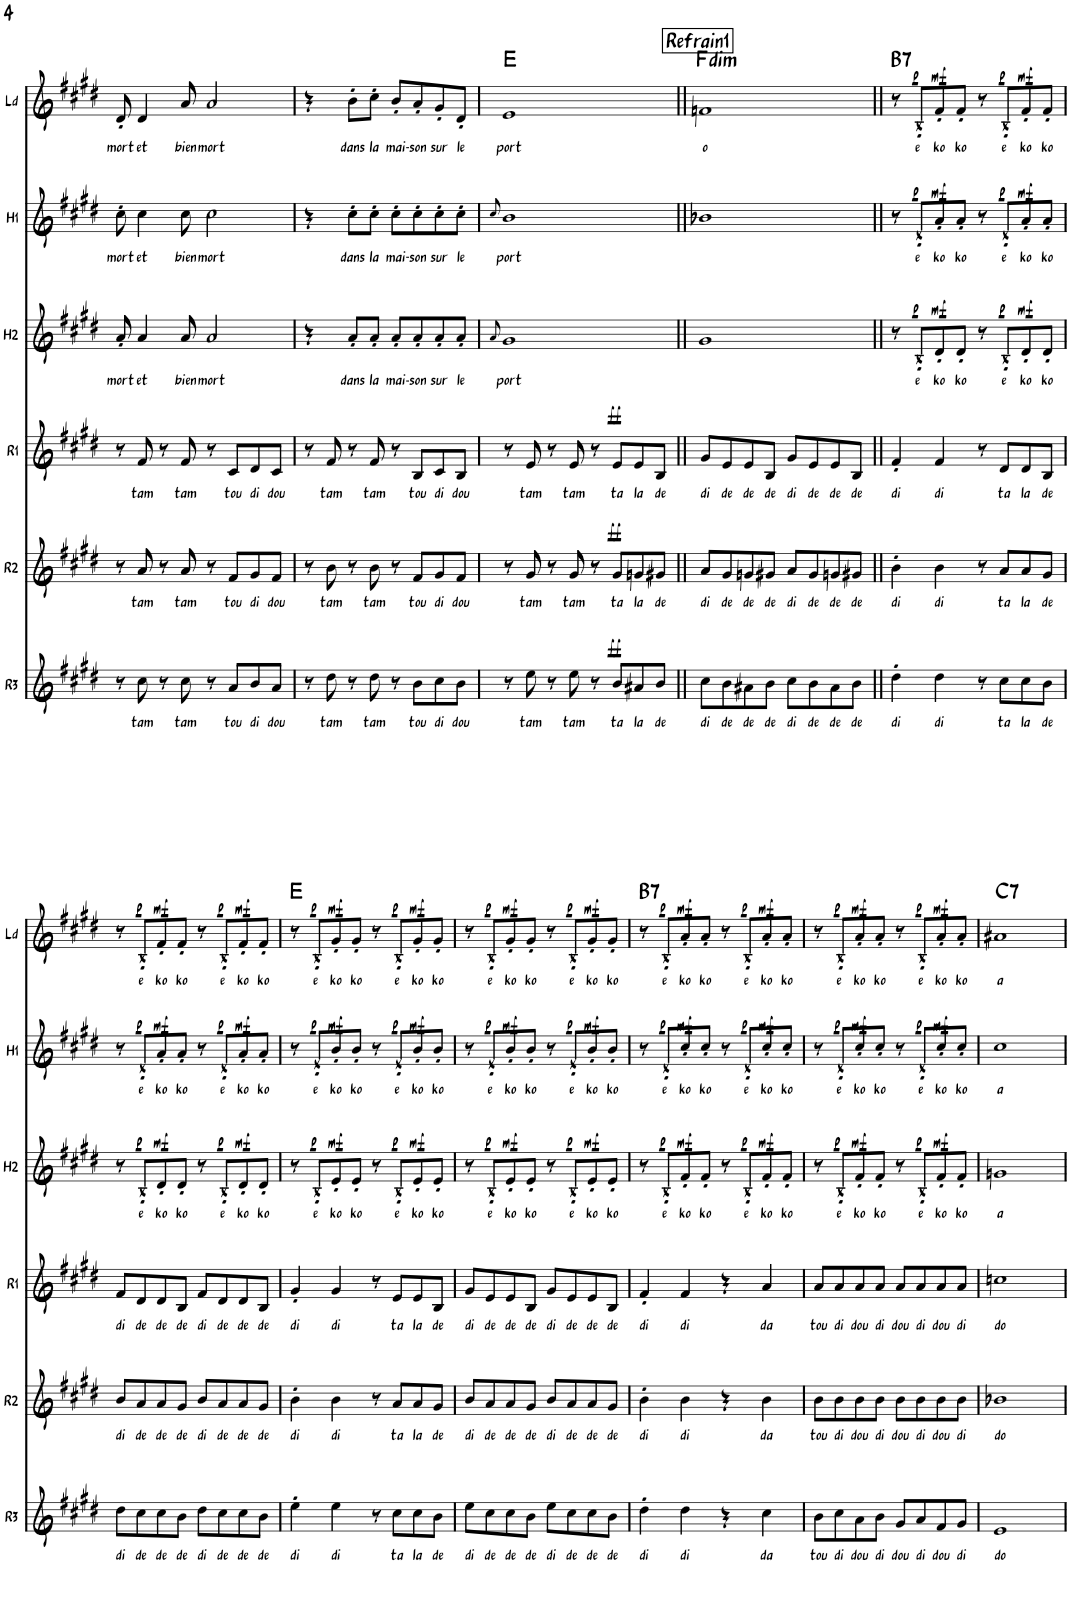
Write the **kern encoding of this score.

**kern	**kern	**text	**dynam	**kern	**text	**dynam	**kern	**text	**dynam	**kern	**text	**dynam	**kern	**text	**dynam	**kern	**text	**dynam	**harte
*part7	*part6	*part6	*part6	*part5	*part5	*part5	*part4	*part4	*part4	*part3	*part3	*part3	*part2	*part2	*part2	*part1	*part1	*part1	*part1
*staff7	*staff6	*staff6	*staff6	*staff5	*staff5	*staff5	*staff4	*staff4	*staff4	*staff3	*staff3	*staff3	*staff2	*staff2	*staff2	*staff1	*staff1	*staff1	*
*I"Basse	*I"Rythm3	*	*	*I"Rythm2	*	*	*I"Rythm1	*	*	*I"Harmo2	*	*	*I"Harmo1	*	*	*I"Lead	*	*	*
*I'Bs	*I'R3	*	*	*I'R2	*	*	*I'R1	*	*	*I'H2	*	*	*I'H1	*	*	*I'Ld	*	*	*
!!LO:PB:g=z
*clefF4	*clefG2	*	*	*clefG2	*	*	*clefG2	*	*	*clefG2	*	*	*clefG2	*	*	*clefG2	*	*	*
*Trd7c12	*	*	*	*	*	*	*	*	*	*	*	*	*	*	*	*	*	*	*
*k[f#c#g#d#]	*k[f#c#g#d#]	*	*	*k[f#c#g#d#]	*	*	*k[f#c#g#d#]	*	*	*k[f#c#g#d#]	*	*	*k[f#c#g#d#]	*	*	*k[f#c#g#d#]	*	*	*
*M4/4	*M4/4	*	*	*M4/4	*	*	*M4/4	*	*	*M4/4	*	*	*M4/4	*	*	*M4/4	*	*	*
=38	=38	=38	=38	=38	=38	=38	=38	=38	=38	=38	=38	=38	=38	=38	=38	=38	=38	=38	=38
!	!	!	!	!	!	!	!	!	!	!	!LO:LY:b	!	!	!LO:LY:b	!	!	!LO:LY:b	!	!
4F#	8r	.	.	8r	.	.	8r	.	.	8a'/	mort	.	8cc#'\	mort	.	8d#'/	mort	.	.
!	!	!LO:LY:b	!	!	!LO:LY:b	!	!	!LO:LY:b	!	!	!LO:LY:b	!	!	!LO:LY:b	!	!	!LO:LY:b	!	!
.	8cc#\	tam	.	8a/	tam	.	8f#/	tam	.	4a/	et	.	4cc#\	et	.	4d#/	et	.	.
8r	8r	.	.	8r	.	.	8r	.	.	.	.	.	.	.	.	.	.	.	.
!	!	!LO:LY:b	!	!	!LO:LY:b	!	!	!LO:LY:b	!	!	!LO:LY:b	!	!	!LO:LY:b	!	!	!LO:LY:b	!	!
8F#	8cc#\	tam	.	8a/	tam	.	8f#/	tam	.	8a/	bien	.	8cc#\	bien	.	8a/	bien	.	.
!	!	!	!	!	!	!	!	!	!	!	!LO:LY:b	!	!	!LO:LY:b	!	!	!LO:LY:b	!	!
4G#	8r	.	.	8r	.	.	8r	.	.	2a/	mort	.	2cc#\	mort	.	2a/	mort	.	.
!	!	!LO:LY:b	!	!	!LO:LY:b	!	!	!LO:LY:b	!	!	!	!	!	!	!	!	!	!	!
.	8a/L	tou	.	8f#/L	tou	.	8c#/L	tou	.	.	.	.	.	.	.	.	.	.	.
!	!	!LO:LY:b	!	!	!LO:LY:b	!	!	!LO:LY:b	!	!	!	!	!	!	!	!	!	!	!
4r	8b/	di	.	8g#/	di	.	8d#/	di	.	.	.	.	.	.	.	.	.	.	.
!	!	!LO:LY:b	!	!	!LO:LY:b	!	!	!LO:LY:b	!	!	!	!	!	!	!	!	!	!	!
.	8a/J	dou	.	8f#/J	dou	.	8c#/J	dou	.	.	.	.	.	.	.	.	.	.	.
=39	=39	=39	=39	=39	=39	=39	=39	=39	=39	=39	=39	=39	=39	=39	=39	=39	=39	=39	=39
4BB	8r	.	.	8r	.	.	8r	.	.	4r	.	.	4r	.	.	4r	.	.	.
!	!	!LO:LY:b	!	!	!LO:LY:b	!	!	!LO:LY:b	!	!	!	!	!	!	!	!	!	!	!
.	8dd#\	tam	.	8b\	tam	.	8f#/	tam	.	.	.	.	.	.	.	.	.	.	.
!	!	!	!	!	!	!	!	!	!	!	!LO:LY:b	!	!	!LO:LY:b	!	!	!LO:LY:b	!	!
8r	8r	.	.	8r	.	.	8r	.	.	8a'/L	dans	.	8cc#'\L	dans	.	8b'\L	dans	.	.
!	!	!LO:LY:b	!	!	!LO:LY:b	!	!	!LO:LY:b	!	!	!LO:LY:b	!	!	!LO:LY:b	!	!	!LO:LY:b	!	!
8BB	8dd#\	tam	.	8b\	tam	.	8f#/	tam	.	8a'/J	la	.	8cc#'\J	la	.	8cc#'\J	la	.	.
!	!	!	!	!	!	!	!	!	!	!	!LO:LY:b	!	!	!LO:LY:b	!	!	!LO:LY:b	!	!
8r	8r	.	.	8r	.	.	8r	.	.	8a'/L	mai-	.	8cc#'\L	mai-	.	8b'/L	mai-	.	.
!	!	!LO:LY:b	!	!	!LO:LY:b	!	!	!LO:LY:b	!	!	!LO:LY:b	!	!	!LO:LY:b	!	!	!LO:LY:b	!	!
8BB	8b\L	tou	.	8f#/L	tou	.	8B/L	tou	.	8a'/	-son	.	8cc#'\	-son	.	8a'/	-son	.	.
!	!	!LO:LY:b	!	!	!LO:LY:b	!	!	!LO:LY:b	!	!	!LO:LY:b	!	!	!LO:LY:b	!	!	!LO:LY:b	!	!
4r	8cc#\	di	.	8g#/	di	.	8c#/	di	.	8a'/	sur	.	8cc#'\	sur	.	8g#'/	sur	.	.
!	!	!LO:LY:b	!	!	!LO:LY:b	!	!	!LO:LY:b	!	!	!LO:LY:b	!	!	!LO:LY:b	!	!	!LO:LY:b	!	!
.	8b\J	dou	.	8f#/J	dou	.	8B/J	dou	.	8a'/J	le	.	8cc#'\J	le	.	8d#'/J	le	.	.
=40	=40	=40	=40	=40	=40	=40	=40	=40	=40	=40	=40	=40	=40	=40	=40	=40	=40	=40	=40
.	.	.	.	.	.	.	.	.	.	8qa/	.	.	8qcc#/	.	.	.	.	.	.
!	!	!	!	!	!	!	!	!	!	!	!LO:LY:b	!	!	!LO:LY:b	!	!	!LO:LY:b	!	!
4E	8r	.	.	8r	.	.	8r	.	.	1g#	port	.	1b	port	.	1e	port	.	E:maj
!	!	!LO:LY:b	!	!	!LO:LY:b	!	!	!LO:LY:b	!	!	!	!	!	!	!	!	!	!	!
.	8ee\	tam	.	8g#/	tam	.	8e/	tam	.	.	.	.	.	.	.	.	.	.	.
8r	8r	.	.	8r	.	.	8r	.	.	.	.	.	.	.	.	.	.	.	.
!	!	!LO:LY:b	!	!	!LO:LY:b	!	!	!LO:LY:b	!	!	!	!	!	!	!	!	!	!	!
8E	8ee\	tam	.	8g#/	tam	.	8e/	tam	.	.	.	.	.	.	.	.	.	.	.
4E	8r	.	.	8r	.	.	8r	.	.	.	.	.	.	.	.	.	.	.	.
!	!	!LO:LY:b	!LO:DY:a	!	!LO:LY:b	!LO:DY:a	!	!LO:LY:b	!LO:DY:a	!	!	!	!	!	!	!	!	!	!
.	8b/L	ta	ff	8g#/L	ta	ff	8e/L	ta	ff	.	.	.	.	.	.	.	.	.	.
!	!	!LO:LY:b	!	!	!LO:LY:b	!	!	!LO:LY:b	!	!	!	!	!	!	!	!	!	!	!
4r	8a#X/	la	.	8gn/	la	.	8e/	la	.	.	.	.	.	.	.	.	.	.	.
!	!	!LO:LY:b	!	!	!LO:LY:b	!	!	!LO:LY:b	!	!	!	!	!	!	!	!	!	!	!
.	8b/J	de	.	8g#X/J	de	.	8B/J	de	.	.	.	.	.	.	.	.	.	.	.
!!LO:REH:place=s1:a:B:rj:fs=14:t=Refrain1
=41||	=41||	=41||	=41||	=41||	=41||	=41||	=41||	=41||	=41||	=41||	=41||	=41||	=41||	=41||	=41||	=41||	=41||	=41||	=41||
!	!	!LO:LY:b	!	!	!LO:LY:b	!	!	!LO:LY:b	!	!	!	!	!	!	!	!	!LO:LY:b	!	!LO:H:kt=dim
4Fn	8cc#\L	di	.	8a/L	di	.	8g#/L	di	.	1g#	.	.	1b-X	.	.	1fn	o	.	F:dim
!	!	!LO:LY:b	!	!	!LO:LY:b	!	!	!LO:LY:b	!	!	!	!	!	!	!	!	!	!	!
.	8b\	de	.	8g#/	de	.	8e/	de	.	.	.	.	.	.	.	.	.	.	.
!	!	!LO:LY:b	!	!	!LO:LY:b	!	!	!LO:LY:b	!	!	!	!	!	!	!	!	!	!	!
8r	8a#X\	de	.	8gn/	de	.	8e/	de	.	.	.	.	.	.	.	.	.	.	.
!	!	!LO:LY:b	!	!	!LO:LY:b	!	!	!LO:LY:b	!	!	!	!	!	!	!	!	!	!	!
8F	8b\J	de	.	8g#X/J	de	.	8B/J	de	.	.	.	.	.	.	.	.	.	.	.
!	!	!LO:LY:b	!	!	!LO:LY:b	!	!	!LO:LY:b	!	!	!	!	!	!	!	!	!	!	!
8r	8cc#\L	di	.	8a/L	di	.	8g#/L	di	.	.	.	.	.	.	.	.	.	.	.
!	!	!LO:LY:b	!	!	!LO:LY:b	!	!	!LO:LY:b	!	!	!	!	!	!	!	!	!	!	!
4F	8b\	de	.	8g#/	de	.	8e/	de	.	.	.	.	.	.	.	.	.	.	.
!	!	!LO:LY:b	!	!	!LO:LY:b	!	!	!LO:LY:b	!	!	!	!	!	!	!	!	!	!	!
.	8a#\	de	.	8gn/	de	.	8e/	de	.	.	.	.	.	.	.	.	.	.	.
!	!	!LO:LY:b	!	!	!LO:LY:b	!	!	!LO:LY:b	!	!	!	!	!	!	!	!	!	!	!
8r	8b\J	de	.	8g#X/J	de	.	8B/J	de	.	.	.	.	.	.	.	.	.	.	.
=42||	=42||	=42||	=42||	=42||	=42||	=42||	=42||	=42||	=42||	=42||	=42||	=42||	=42||	=42||	=42||	=42||	=42||	=42||	=42||
!	!	!LO:LY:b	!	!	!LO:LY:b	!	!	!LO:LY:b	!	!	!	!	!	!	!	!	!	!	!LO:H:kt=7
4BB	4dd#'\	di	.	4b'\	di	.	4f#'/	di	.	8r	.	.	8r	.	.	8r	.	.	B:7
!	!	!	!	!	!	!	!	!	!	!	!LO:LY:b	!LO:DY:a	!	!LO:LY:b	!LO:DY:a	!	!LO:LY:b	!LO:DY:a	!
.	.	.	.	.	.	.	.	.	.	8B'/L	e	p	8d#'/L	e	p	8B'/L	e	p	.
!	!	!LO:LY:b	!	!	!LO:LY:b	!	!	!LO:LY:b	!	!	!LO:LY:b	!LO:DY:a	!	!LO:LY:b	!LO:DY:a	!	!LO:LY:b	!LO:DY:a	!
8r	4dd#\	di	.	4b\	di	.	4f#/	di	.	8d#'/	ko	mf	8a'/	ko	mf	8f#'/	ko	mf	.
!	!	!	!	!	!	!	!	!	!	!	!LO:LY:b	!	!	!LO:LY:b	!	!	!LO:LY:b	!	!
8BB	.	.	.	.	.	.	.	.	.	8d#'/J	ko	.	8a'/J	ko	.	8f#'/J	ko	.	.
4BB	8r	.	.	8r	.	.	8r	.	.	8r	.	.	8r	.	.	8r	.	.	.
!	!	!LO:LY:b	!	!	!LO:LY:b	!	!	!LO:LY:b	!	!	!LO:LY:b	!LO:DY:a	!	!LO:LY:b	!LO:DY:a	!	!LO:LY:b	!LO:DY:a	!
.	8cc#\L	ta	.	8a/L	ta	.	8d#/L	ta	.	8B'/L	e	p	8d#'/L	e	p	8B'/L	e	p	.
!	!	!LO:LY:b	!	!	!LO:LY:b	!	!	!LO:LY:b	!	!	!LO:LY:b	!LO:DY:a	!	!LO:LY:b	!LO:DY:a	!	!LO:LY:b	!LO:DY:a	!
4r	8cc#\	la	.	8a/	la	.	8d#/	la	.	8d#'/	ko	mf	8a'/	ko	mf	8f#'/	ko	mf	.
!	!	!LO:LY:b	!	!	!LO:LY:b	!	!	!LO:LY:b	!	!	!LO:LY:b	!	!	!LO:LY:b	!	!	!LO:LY:b	!	!
.	8b\J	de	.	8g#/J	de	.	8B/J	de	.	8d#'/J	ko	.	8a'/J	ko	.	8f#'/J	ko	.	.
!!LO:LB:g=z
=43	=43	=43	=43	=43	=43	=43	=43	=43	=43	=43	=43	=43	=43	=43	=43	=43	=43	=43	=43
!	!	!LO:LY:b	!	!	!LO:LY:b	!	!	!LO:LY:b	!	!	!	!	!	!	!	!	!	!	!
4BB	8dd#\L	di	.	8b/L	di	.	8f#/L	di	.	8r	.	.	8r	.	.	8r	.	.	.
!	!	!LO:LY:b	!	!	!LO:LY:b	!	!	!LO:LY:b	!	!	!LO:LY:b	!LO:DY:a	!	!LO:LY:b	!LO:DY:a	!	!LO:LY:b	!LO:DY:a	!
.	8cc#\	de	.	8a/	de	.	8d#/	de	.	8B'/L	e	p	8d#'/L	e	p	8B'/L	e	p	.
!	!	!LO:LY:b	!	!	!LO:LY:b	!	!	!LO:LY:b	!	!	!LO:LY:b	!LO:DY:a	!	!LO:LY:b	!LO:DY:a	!	!LO:LY:b	!LO:DY:a	!
8r	8cc#\	de	.	8a/	de	.	8d#/	de	.	8d#'/	ko	mf	8a'/	ko	mf	8f#'/	ko	mf	.
!	!	!LO:LY:b	!	!	!LO:LY:b	!	!	!LO:LY:b	!	!	!LO:LY:b	!	!	!LO:LY:b	!	!	!LO:LY:b	!	!
8BB	8b\J	de	.	8g#/J	de	.	8B/J	de	.	8d#'/J	ko	.	8a'/J	ko	.	8f#'/J	ko	.	.
!	!	!LO:LY:b	!	!	!LO:LY:b	!	!	!LO:LY:b	!	!	!	!	!	!	!	!	!	!	!
8r	8dd#\L	di	.	8b/L	di	.	8f#/L	di	.	8r	.	.	8r	.	.	8r	.	.	.
!	!	!LO:LY:b	!	!	!LO:LY:b	!	!	!LO:LY:b	!	!	!LO:LY:b	!LO:DY:a	!	!LO:LY:b	!LO:DY:a	!	!LO:LY:b	!LO:DY:a	!
4BB	8cc#\	de	.	8a/	de	.	8d#/	de	.	8B'/L	e	p	8d#'/L	e	p	8B'/L	e	p	.
!	!	!LO:LY:b	!	!	!LO:LY:b	!	!	!LO:LY:b	!	!	!LO:LY:b	!LO:DY:a	!	!LO:LY:b	!LO:DY:a	!	!LO:LY:b	!LO:DY:a	!
.	8cc#\	de	.	8a/	de	.	8d#/	de	.	8d#'/	ko	mf	8a'/	ko	mf	8f#'/	ko	mf	.
!	!	!LO:LY:b	!	!	!LO:LY:b	!	!	!LO:LY:b	!	!	!LO:LY:b	!	!	!LO:LY:b	!	!	!LO:LY:b	!	!
8r	8b\J	de	.	8g#/J	de	.	8B/J	de	.	8d#'/J	ko	.	8a'/J	ko	.	8f#'/J	ko	.	.
=44	=44	=44	=44	=44	=44	=44	=44	=44	=44	=44	=44	=44	=44	=44	=44	=44	=44	=44	=44
!	!	!LO:LY:b	!	!	!LO:LY:b	!	!	!LO:LY:b	!	!	!	!	!	!	!	!	!	!	!
4E	4ee'\	di	.	4b'\	di	.	4g#'/	di	.	8r	.	.	8r	.	.	8r	.	.	E:maj
!	!	!	!	!	!	!	!	!	!	!	!LO:LY:b	!LO:DY:a	!	!LO:LY:b	!LO:DY:a	!	!LO:LY:b	!LO:DY:a	!
.	.	.	.	.	.	.	.	.	.	8B'/L	e	p	8e'/L	e	p	8B'/L	e	p	.
!	!	!LO:LY:b	!	!	!LO:LY:b	!	!	!LO:LY:b	!	!	!LO:LY:b	!LO:DY:a	!	!LO:LY:b	!LO:DY:a	!	!LO:LY:b	!LO:DY:a	!
8r	4ee\	di	.	4b\	di	.	4g#/	di	.	8e'/	ko	mf	8b'/	ko	mf	8g#'/	ko	mf	.
!	!	!	!	!	!	!	!	!	!	!	!LO:LY:b	!	!	!LO:LY:b	!	!	!LO:LY:b	!	!
8E	.	.	.	.	.	.	.	.	.	8e'/J	ko	.	8b'/J	ko	.	8g#'/J	ko	.	.
4E	8r	.	.	8r	.	.	8r	.	.	8r	.	.	8r	.	.	8r	.	.	.
!	!	!LO:LY:b	!	!	!LO:LY:b	!	!	!LO:LY:b	!	!	!LO:LY:b	!LO:DY:a	!	!LO:LY:b	!LO:DY:a	!	!LO:LY:b	!LO:DY:a	!
.	8cc#\L	ta	.	8a/L	ta	.	8e/L	ta	.	8B'/L	e	p	8e'/L	e	p	8B'/L	e	p	.
!	!	!LO:LY:b	!	!	!LO:LY:b	!	!	!LO:LY:b	!	!	!LO:LY:b	!LO:DY:a	!	!LO:LY:b	!LO:DY:a	!	!LO:LY:b	!LO:DY:a	!
4r	8cc#\	la	.	8a/	la	.	8e/	la	.	8e'/	ko	mf	8b'/	ko	mf	8g#'/	ko	mf	.
!	!	!LO:LY:b	!	!	!LO:LY:b	!	!	!LO:LY:b	!	!	!LO:LY:b	!	!	!LO:LY:b	!	!	!LO:LY:b	!	!
.	8b\J	de	.	8g#/J	de	.	8B/J	de	.	8e'/J	ko	.	8b'/J	ko	.	8g#'/J	ko	.	.
=45	=45	=45	=45	=45	=45	=45	=45	=45	=45	=45	=45	=45	=45	=45	=45	=45	=45	=45	=45
!	!	!LO:LY:b	!	!	!LO:LY:b	!	!	!LO:LY:b	!	!	!	!	!	!	!	!	!	!	!
4E	8ee\L	di	.	8b/L	di	.	8g#/L	di	.	8r	.	.	8r	.	.	8r	.	.	.
!	!	!LO:LY:b	!	!	!LO:LY:b	!	!	!LO:LY:b	!	!	!LO:LY:b	!LO:DY:a	!	!LO:LY:b	!LO:DY:a	!	!LO:LY:b	!LO:DY:a	!
.	8cc#\	de	.	8a/	de	.	8e/	de	.	8B'/L	e	p	8e'/L	e	p	8B'/L	e	p	.
!	!	!LO:LY:b	!	!	!LO:LY:b	!	!	!LO:LY:b	!	!	!LO:LY:b	!LO:DY:a	!	!LO:LY:b	!LO:DY:a	!	!LO:LY:b	!LO:DY:a	!
8r	8cc#\	de	.	8a/	de	.	8e/	de	.	8e'/	ko	mf	8b'/	ko	mf	8g#'/	ko	mf	.
!	!	!LO:LY:b	!	!	!LO:LY:b	!	!	!LO:LY:b	!	!	!LO:LY:b	!	!	!LO:LY:b	!	!	!LO:LY:b	!	!
8E	8b\J	de	.	8g#/J	de	.	8B/J	de	.	8e'/J	ko	.	8b'/J	ko	.	8g#'/J	ko	.	.
!	!	!LO:LY:b	!	!	!LO:LY:b	!	!	!LO:LY:b	!	!	!	!	!	!	!	!	!	!	!
8r	8ee\L	di	.	8b/L	di	.	8g#/L	di	.	8r	.	.	8r	.	.	8r	.	.	.
!	!	!LO:LY:b	!	!	!LO:LY:b	!	!	!LO:LY:b	!	!	!LO:LY:b	!LO:DY:a	!	!LO:LY:b	!LO:DY:a	!	!LO:LY:b	!LO:DY:a	!
4E	8cc#\	de	.	8a/	de	.	8e/	de	.	8B'/L	e	p	8e'/L	e	p	8B'/L	e	p	.
!	!	!LO:LY:b	!	!	!LO:LY:b	!	!	!LO:LY:b	!	!	!LO:LY:b	!LO:DY:a	!	!LO:LY:b	!LO:DY:a	!	!LO:LY:b	!LO:DY:a	!
.	8cc#\	de	.	8a/	de	.	8e/	de	.	8e'/	ko	mf	8b'/	ko	mf	8g#'/	ko	mf	.
!	!	!LO:LY:b	!	!	!LO:LY:b	!	!	!LO:LY:b	!	!	!LO:LY:b	!	!	!LO:LY:b	!	!	!LO:LY:b	!	!
8r	8b\J	de	.	8g#/J	de	.	8B/J	de	.	8e'/J	ko	.	8b'/J	ko	.	8g#'/J	ko	.	.
=46	=46	=46	=46	=46	=46	=46	=46	=46	=46	=46	=46	=46	=46	=46	=46	=46	=46	=46	=46
!	!	!LO:LY:b	!	!	!LO:LY:b	!	!	!LO:LY:b	!	!	!	!	!	!	!	!	!	!	!LO:H:kt=7
4BB	4dd#'\	di	.	4b'\	di	.	4f#'/	di	.	8r	.	.	8r	.	.	8r	.	.	B:7
!	!	!	!	!	!	!	!	!	!	!	!LO:LY:b	!LO:DY:a	!	!LO:LY:b	!LO:DY:a	!	!LO:LY:b	!LO:DY:a	!
.	.	.	.	.	.	.	.	.	.	8B'/L	e	p	8d#'/L	e	p	8B'/L	e	p	.
!	!	!LO:LY:b	!	!	!LO:LY:b	!	!	!LO:LY:b	!	!	!LO:LY:b	!LO:DY:a	!	!LO:LY:b	!LO:DY:a	!	!LO:LY:b	!LO:DY:a	!
8r	4dd#\	di	.	4b\	di	.	4f#/	di	.	8f#'/	ko	mf	8cc#'/	ko	mf	8a'/	ko	mf	.
!	!	!	!	!	!	!	!	!	!	!	!LO:LY:b	!	!	!LO:LY:b	!	!	!LO:LY:b	!	!
8BB	.	.	.	.	.	.	.	.	.	8f#'/J	ko	.	8cc#'/J	ko	.	8a'/J	ko	.	.
4BB	4r	.	.	4r	.	.	4r	.	.	8r	.	.	8r	.	.	8r	.	.	.
!	!	!	!	!	!	!	!	!	!	!	!LO:LY:b	!LO:DY:a	!	!LO:LY:b	!LO:DY:a	!	!LO:LY:b	!LO:DY:a	!
.	.	.	.	.	.	.	.	.	.	8B'/L	e	p	8d#'/L	e	p	8B'/L	e	p	.
!	!	!LO:LY:b	!	!	!LO:LY:b	!	!	!LO:LY:b	!	!	!LO:LY:b	!LO:DY:a	!	!LO:LY:b	!LO:DY:a	!	!LO:LY:b	!LO:DY:a	!
4r	4cc#\	da	.	4b\	da	.	4a/	da	.	8f#'/	ko	mf	8cc#'/	ko	mf	8a'/	ko	mf	.
!	!	!	!	!	!	!	!	!	!	!	!LO:LY:b	!	!	!LO:LY:b	!	!	!LO:LY:b	!	!
.	.	.	.	.	.	.	.	.	.	8f#'/J	ko	.	8cc#'/J	ko	.	8a'/J	ko	.	.
=47	=47	=47	=47	=47	=47	=47	=47	=47	=47	=47	=47	=47	=47	=47	=47	=47	=47	=47	=47
!	!	!LO:LY:b	!	!	!LO:LY:b	!	!	!LO:LY:b	!	!	!	!	!	!	!	!	!	!	!
4BB	8b\L	tou	.	8b\L	tou	.	8a/L	tou	.	8r	.	.	8r	.	.	8r	.	.	.
!	!	!LO:LY:b	!	!	!LO:LY:b	!	!	!LO:LY:b	!	!	!LO:LY:b	!LO:DY:a	!	!LO:LY:b	!LO:DY:a	!	!LO:LY:b	!LO:DY:a	!
.	8cc#\	di	.	8b\	di	.	8a/	di	.	8B'/L	e	p	8d#'/L	e	p	8B'/L	e	p	.
!	!	!LO:LY:b	!	!	!LO:LY:b	!	!	!LO:LY:b	!	!	!LO:LY:b	!LO:DY:a	!	!LO:LY:b	!LO:DY:a	!	!LO:LY:b	!LO:DY:a	!
8r	8a\	dou	.	8b\	dou	.	8a/	dou	.	8f#'/	ko	mf	8cc#'/	ko	mf	8a'/	ko	mf	.
!	!	!LO:LY:b	!	!	!LO:LY:b	!	!	!LO:LY:b	!	!	!LO:LY:b	!	!	!LO:LY:b	!	!	!LO:LY:b	!	!
8BB	8b\J	di	.	8b\J	di	.	8a/J	di	.	8f#'/J	ko	.	8cc#'/J	ko	.	8a'/J	ko	.	.
!	!	!LO:LY:b	!	!	!LO:LY:b	!	!	!LO:LY:b	!	!	!	!	!	!	!	!	!	!	!
8r	8g#/L	dou	.	8b\L	dou	.	8a/L	dou	.	8r	.	.	8r	.	.	8r	.	.	.
!	!	!LO:LY:b	!	!	!LO:LY:b	!	!	!LO:LY:b	!	!	!LO:LY:b	!LO:DY:a	!	!LO:LY:b	!LO:DY:a	!	!LO:LY:b	!LO:DY:a	!
4BB	8a/	di	.	8b\	di	.	8a/	di	.	8B'/L	e	p	8d#'/L	e	p	8B'/L	e	p	.
!	!	!LO:LY:b	!	!	!LO:LY:b	!	!	!LO:LY:b	!	!	!LO:LY:b	!LO:DY:a	!	!LO:LY:b	!LO:DY:a	!	!LO:LY:b	!LO:DY:a	!
.	8f#/	dou	.	8b\	dou	.	8a/	dou	.	8f#'/	ko	mf	8cc#'/	ko	mf	8a'/	ko	mf	.
!	!	!LO:LY:b	!	!	!LO:LY:b	!	!	!LO:LY:b	!	!	!LO:LY:b	!	!	!LO:LY:b	!	!	!LO:LY:b	!	!
8r	8g#/J	di	.	8b\J	di	.	8a/J	di	.	8f#'/J	ko	.	8cc#'/J	ko	.	8a'/J	ko	.	.
=48	=48	=48	=48	=48	=48	=48	=48	=48	=48	=48	=48	=48	=48	=48	=48	=48	=48	=48	=48
!	!	!LO:LY:b	!	!	!LO:LY:b	!	!	!LO:LY:b	!	!	!LO:LY:b	!	!	!LO:LY:b	!	!	!LO:LY:b	!	!LO:H:kt=7
4Cn	1e	do	.	1b-X	do	.	1ccn	do	.	1gn	a	.	1cc#	a	.	1a#X	a	.	C:7
8r	.	.	.	.	.	.	.	.	.	.	.	.	.	.	.	.	.	.	.
8C	.	.	.	.	.	.	.	.	.	.	.	.	.	.	.	.	.	.	.
4C	.	.	.	.	.	.	.	.	.	.	.	.	.	.	.	.	.	.	.
4r	.	.	.	.	.	.	.	.	.	.	.	.	.	.	.	.	.	.	.
=	=	=	=	=	=	=	=	=	=	=	=	=	=	=	=	=	=	=	=
*-	*-	*-	*-	*-	*-	*-	*-	*-	*-	*-	*-	*-	*-	*-	*-	*-	*-	*-	*-
